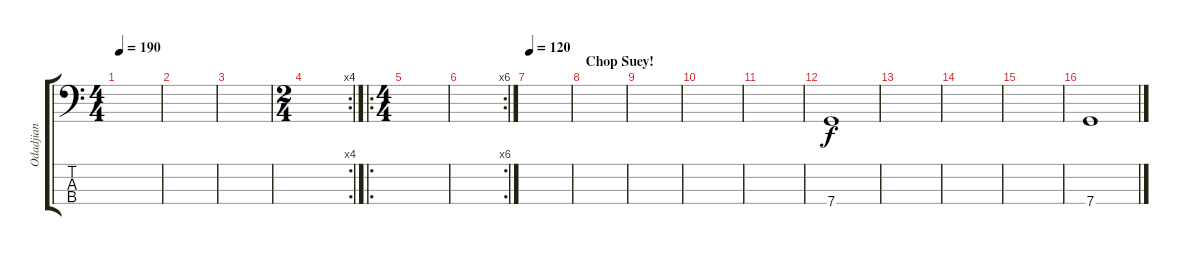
\track ("Odadjian" "Odadjian") {instrument electricbasspick}
\staff {score tabs}
\tuning (F2 C2 G1 C1) {hide}
\ts (4 4)
\tempo 190
\clef f4
\ks c
|
|
|
\rc 4
\ts (2 4)
|
\ro
\ts (4 4)
|
\rc 6
|
\tempo 120
|
\section ("" "Chop Suey!")
|
|
|
|
7.4.1 |
|
|
|
7.4.1
